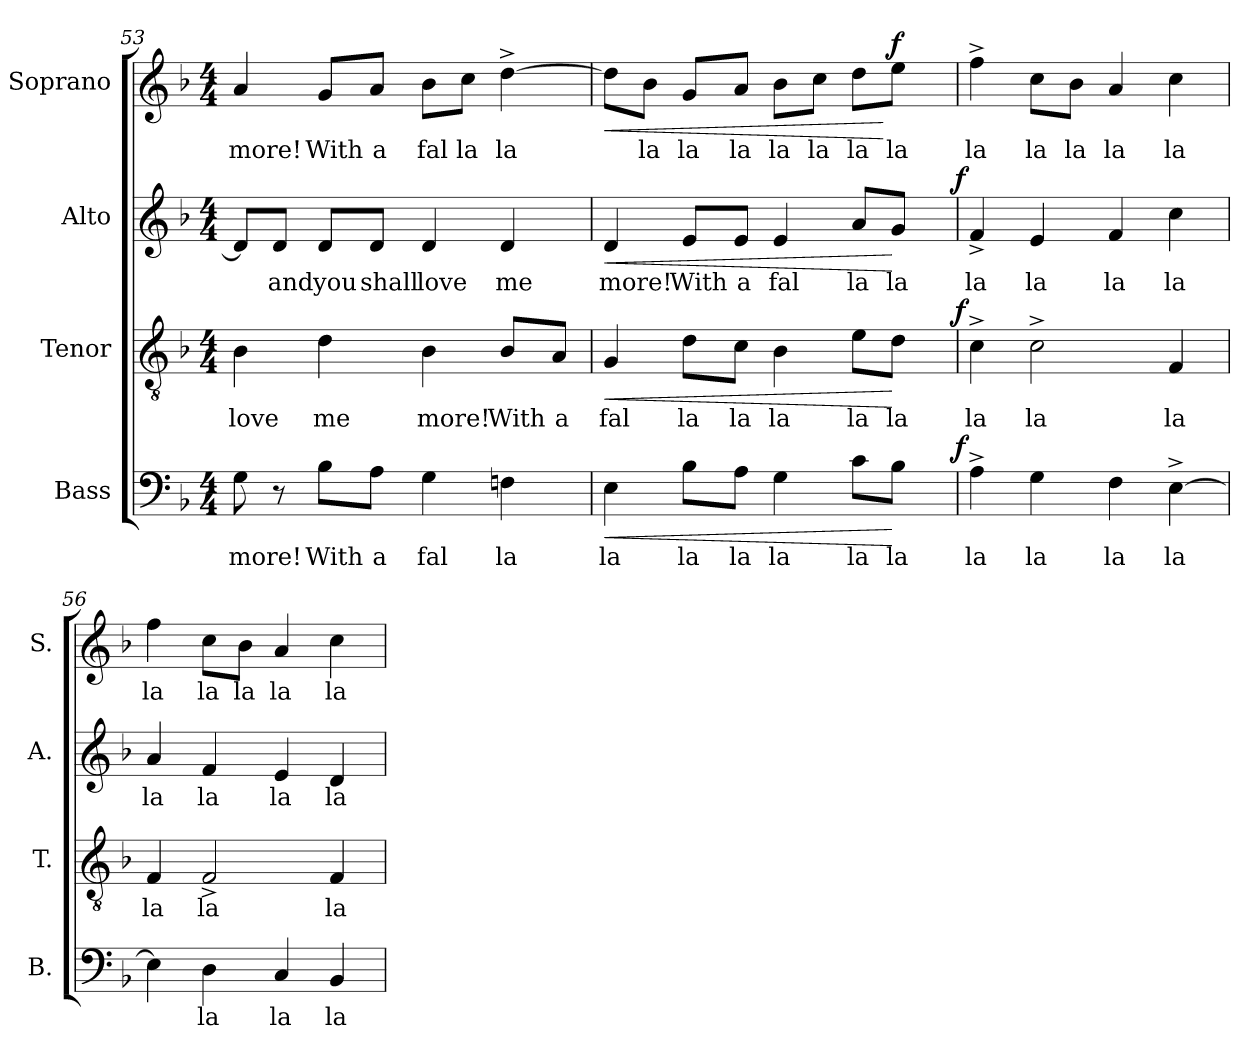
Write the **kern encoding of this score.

**kern	**text	**dynam	**kern	**text	**dynam	**kern	**text	**dynam	**kern	**text	**dynam
*part4	*part4	*part4	*part3	*part3	*part3	*part2	*part2	*part2	*part1	*part1	*part1
*staff4	*staff4	*staff4	*staff3	*staff3	*staff3	*staff2	*staff2	*staff2	*staff1	*staff1	*staff1
*I"Bass	*	*	*I"Tenor	*	*	*I"Alto	*	*	*I"Soprano	*	*
*I'B.	*	*	*I'T.	*	*	*I'A.	*	*	*I'S.	*	*
!!LO:LB:g=z
*clefF4	*	*	*clefGv2	*	*	*clefG2	*	*	*clefG2	*	*
*	*	*	*ITrd7c12	*	*	*	*	*	*	*	*
*k[b-]	*	*	*k[b-]	*	*	*k[b-]	*	*	*k[b-]	*	*
*F:	*	*	*F:	*	*	*F:	*	*	*F:	*	*
*M4/4	*	*	*M4/4	*	*	*M4/4	*	*	*M4/4	*	*
=53	=53	=53	=53	=53	=53	=53	=53	=53	=53	=53	=53
!	!LO:LY:b:color=#000000	!	!	!	!	!	!	!	!	!	!
!	!	!	!	!LO:LY:b:color=#000000	!	!	!	!	!	!	!
!	!	!	!	!	!	!	!	!	!	!LO:LY:b:color=#000000	!
8Gi\	more!	.	4BB-i\	love	.	8di/L]	.	.	4ai/	more!	.
!	!	!	!	!	!	!	!LO:LY:b:color=#000000	!	!	!	!
8r	.	.	.	.	.	8di/J	and	.	.	.	.
!	!LO:LY:b:color=#000000	!	!	!	!	!	!	!	!	!	!
!	!	!	!	!LO:LY:b:color=#000000	!	!	!	!	!	!	!
!	!	!	!	!	!	!	!LO:LY:b:color=#000000	!	!	!	!
!	!	!	!	!	!	!	!	!	!	!LO:LY:b:color=#000000	!
8B-i\L	With	.	4Di\	me	.	8di/L	you	.	8gi/L	With	.
!	!LO:LY:b:color=#000000	!	!	!	!	!	!	!	!	!	!
!	!	!	!	!	!	!	!LO:LY:b:color=#000000	!	!	!	!
!	!	!	!	!	!	!	!	!	!	!LO:LY:b:color=#000000	!
8Ai\J	a	.	.	.	.	8di/J	shall	.	8ai/J	a	.
!	!LO:LY:b:color=#000000	!	!	!	!	!	!	!	!	!	!
!	!	!	!	!LO:LY:b:color=#000000	!	!	!	!	!	!	!
!	!	!	!	!	!	!	!LO:LY:b:color=#000000	!	!	!	!
!	!	!	!	!	!	!	!	!	!	!LO:LY:b:color=#000000	!
4Gi\	fal	.	4BB-i\	more!	.	4di/	love	.	8b-i\L	fal	.
!	!	!	!	!	!	!	!	!	!	!LO:LY:b:color=#000000	!
.	.	.	.	.	.	.	.	.	8cci\J	la	.
!	!LO:LY:b:color=#000000	!	!	!	!	!	!	!	!	!	!
!	!	!	!	!LO:LY:b:color=#000000	!	!	!	!	!	!	!
!	!	!	!	!	!	!	!LO:LY:b:color=#000000	!	!	!	!
!	!	!	!	!	!	!	!	!	!	!LO:LY:b:color=#000000	!
4Fni\	la	.	8BB-i/L	With	.	4di/	me	.	[4dd^i\	la	.
!	!	!	!	!LO:LY:b:color=#000000	!	!	!	!	!	!	!
.	.	.	8AAi/J	a	.	.	.	.	.	.	.
=54	=54	=54	=54	=54	=54	=54	=54	=54	=54	=54	=54
!	!LO:LY:b:color=#000000	!LO:HP:b	!	!	!	!	!	!	!	!	!
!	!	!	!	!LO:LY:b:color=#000000	!LO:HP:b	!	!	!	!	!	!
!	!	!	!	!	!	!	!LO:LY:b:color=#000000	!LO:HP:b	!	!	!LO:HP:b
*^	*	*	*^	*	*	*^	*	*	*	*	*
4Ei\	2ryy	la	<	4GGi/	2ryy	fal	<	4di/	2ryy	more!	<	8ddi\L]	.	<
!	!	!	!	!	!	!	!	!	!	!	!	!	!LO:LY:b:color=#000000	!
.	.	.	.	.	.	.	.	.	.	.	.	8b-i\J	la	.
!	!	!LO:LY:b:color=#000000	!	!	!	!	!	!	!	!	!	!	!	!
!	!	!	!	!	!	!LO:LY:b:color=#000000	!	!	!	!	!	!	!	!
!	!	!	!	!	!	!	!	!	!	!LO:LY:b:color=#000000	!	!	!	!
!	!	!	!	!	!	!	!	!	!	!	!	!	!LO:LY:b:color=#000000	!
8B-i\L	.	la	.	8Di\L	.	la	.	8ei/L	.	With	.	8gi/L	la	.
!	!	!LO:LY:b:color=#000000	!	!	!	!	!	!	!	!	!	!	!	!
!	!	!	!	!	!	!LO:LY:b:color=#000000	!	!	!	!	!	!	!	!
!	!	!	!	!	!	!	!	!	!	!LO:LY:b:color=#000000	!	!	!	!
!	!	!	!	!	!	!	!	!	!	!	!	!	!LO:LY:b:color=#000000	!
8Ai\J	.	la	.	8Ci\J	.	la	.	8ei/J	.	a	.	8ai/J	la	.
!	!	!LO:LY:b:color=#000000	!	!	!	!	!	!	!	!	!	!	!	!
!	!	!	!	!	!	!LO:LY:b:color=#000000	!	!	!	!	!	!	!	!
!	!	!	!	!	!	!	!	!	!	!LO:LY:b:color=#000000	!	!	!	!
!	!	!	!	!	!	!	!	!	!	!	!	!	!LO:LY:b:color=#000000	!
4Gi\	4ryy	la	.	4BB-i\	4ryy	la	.	4ei/	4ryy	fal	.	8b-i\L	la	.
!	!	!	!	!	!	!	!	!	!	!	!	!	!LO:LY:b:color=#000000	!
.	.	.	.	.	.	.	.	.	.	.	.	8cci\J	la	.
!	!	!LO:LY:b:color=#000000	!	!	!	!	!	!	!	!	!	!	!	!
!	!	!	!	!	!	!LO:LY:b:color=#000000	!	!	!	!	!	!	!	!
!	!	!	!	!	!	!	!	!	!	!LO:LY:b:color=#000000	!	!	!	!
!	!	!	!	!	!	!	!	!	!	!	!	!	!LO:LY:b:color=#000000	!
8ci\L	8ryy	la	.	8Ei\L	8ryy	la	.	8ai/L	8ryy	la	.	8ddi\L	la	.
!	!	!LO:LY:b:color=#000000	!	!	!	!	!	!	!	!	!	!	!	!
!	!	!	!	!	!	!LO:LY:b:color=#000000	!	!	!	!	!	!	!	!
!	!	!	!	!	!	!	!	!	!	!LO:LY:b:color=#000000	!	!	!	!
!	!	!	!	!	!	!	!	!	!	!	!	!	!LO:LY:b:color=#000000	!
8B-i\J	16ryy	la	[	8Di\J	16ryy	la	[	8gi/J	16ryy	la	[	8eei\J	la	[ f
.	32ryy	.	.	.	32ryy	.	.	.	32ryy	.	.	.	.	.
.	64ryy	.	.	.	64ryy	.	.	.	64ryy	.	.	.	.	.
.	128...ryy	.	.	.	128...ryy	.	.	.	128...ryy	.	.	.	.	.
.	1024ryy	.	f	.	1024ryy	.	f	.	1024ryy	.	f	.	.	.
*v	*v	*	*	*	*	*	*	*v	*v	*	*	*	*	*
*	*	*	*v	*v	*	*	*	*	*	*	*	*
=55	=55	=55	=55	=55	=55	=55	=55	=55	=55	=55	=55
*^	*	*	*^	*	*	*^	*	*	*	*	*
!	!	!LO:LY:b:color=#000000	!	!	!	!	!	!	!	!	!	!	!	!
*v	*v	*	*	*	*	*	*	*v	*v	*	*	*	*	*
*	*	*	*v	*v	*	*	*	*	*	*	*	*
*^	*	*	*^	*	*	*^	*	*	*	*	*
!	!	!	!	!	!	!LO:LY:b:color=#000000	!	!	!	!	!	!	!	!
*v	*v	*	*	*	*	*	*	*v	*v	*	*	*	*	*
*	*	*	*v	*v	*	*	*	*	*	*	*	*
*^	*	*	*^	*	*	*^	*	*	*	*	*
!	!	!	!	!	!	!	!	!	!	!LO:LY:b:color=#000000	!	!	!	!
*v	*v	*	*	*	*	*	*	*v	*v	*	*	*	*	*
*	*	*	*v	*v	*	*	*	*	*	*	*	*
*^	*	*	*^	*	*	*^	*	*	*	*	*
!	!	!	!	!	!	!	!	!	!	!	!	!	!LO:LY:b:color=#000000	!
*v	*v	*	*	*	*	*	*	*v	*v	*	*	*	*	*
*	*	*	*v	*v	*	*	*	*	*	*	*	*
4A^i\	la	.	4C^i\	la	.	4f^i/	la	.	4ff^i\	la	.
!	!LO:LY:b:color=#000000	!	!	!	!	!	!	!	!	!	!
!	!	!	!	!LO:LY:b:color=#000000	!	!	!	!	!	!	!
!	!	!	!	!	!	!	!LO:LY:b:color=#000000	!	!	!	!
!	!	!	!	!	!	!	!	!	!	!LO:LY:b:color=#000000	!
4Gi\	la	.	2C^i\	la	.	4ei/	la	.	8cci\L	la	.
!	!	!	!	!	!	!	!	!	!	!LO:LY:b:color=#000000	!
.	.	.	.	.	.	.	.	.	8b-i\J	la	.
!	!LO:LY:b:color=#000000	!	!	!	!	!	!	!	!	!	!
!	!	!	!	!	!	!	!LO:LY:b:color=#000000	!	!	!	!
!	!	!	!	!	!	!	!	!	!	!LO:LY:b:color=#000000	!
4Fi\	la	.	.	.	.	4fi/	la	.	4ai/	la	.
!	!LO:LY:b:color=#000000	!	!	!	!	!	!	!	!	!	!
!	!	!	!	!LO:LY:b:color=#000000	!	!	!	!	!	!	!
!	!	!	!	!	!	!	!LO:LY:b:color=#000000	!	!	!	!
!	!	!	!	!	!	!	!	!	!	!LO:LY:b:color=#000000	!
[4E^i\	la	.	4FFi/	la	.	4cci\	la	.	4cci\	la	.
=56	=56	=56	=56	=56	=56	=56	=56	=56	=56	=56	=56
!	!	!	!	!LO:LY:b:color=#000000	!	!	!	!	!	!	!
!	!	!	!	!	!	!	!LO:LY:b:color=#000000	!	!	!	!
!	!	!	!	!	!	!	!	!	!	!LO:LY:b:color=#000000	!
4Ei\]	.	.	4FFi/	la	.	4ai/	la	.	4ffi\	la	.
!	!LO:LY:b:color=#000000	!	!	!	!	!	!	!	!	!	!
!	!	!	!	!LO:LY:b:color=#000000	!	!	!	!	!	!	!
!	!	!	!	!	!	!	!LO:LY:b:color=#000000	!	!	!	!
!	!	!	!	!	!	!	!	!	!	!LO:LY:b:color=#000000	!
4Di\	la	.	2FF^i/	la	.	4fi/	la	.	8cci\L	la	.
!	!	!	!	!	!	!	!	!	!	!LO:LY:b:color=#000000	!
.	.	.	.	.	.	.	.	.	8b-i\J	la	.
!	!LO:LY:b:color=#000000	!	!	!	!	!	!	!	!	!	!
!	!	!	!	!	!	!	!LO:LY:b:color=#000000	!	!	!	!
!	!	!	!	!	!	!	!	!	!	!LO:LY:b:color=#000000	!
4Ci/	la	.	.	.	.	4ei/	la	.	4ai/	la	.
!	!LO:LY:b:color=#000000	!	!	!	!	!	!	!	!	!	!
!	!	!	!	!LO:LY:b:color=#000000	!	!	!	!	!	!	!
!	!	!	!	!	!	!	!LO:LY:b:color=#000000	!	!	!	!
!	!	!	!	!	!	!	!	!	!	!LO:LY:b:color=#000000	!
4BB-i/	la	.	4FFi/	la	.	4di/	la	.	4cci\	la	.
=	=	=	=	=	=	=	=	=	=	=	=
*-	*-	*-	*-	*-	*-	*-	*-	*-	*-	*-	*-
